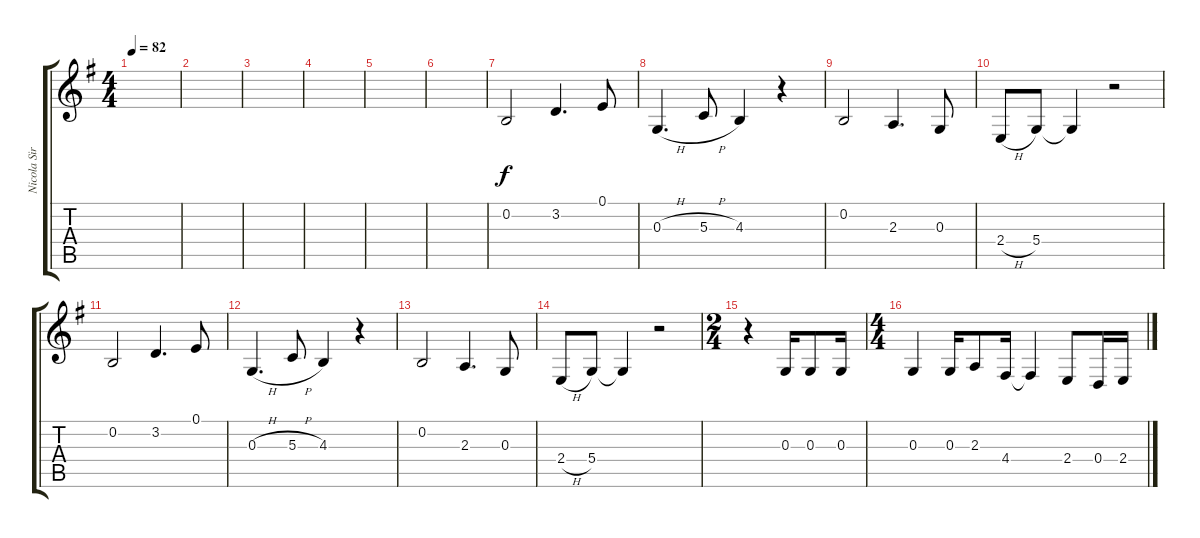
\track ("Nicola Sirkis (voix)" "Nicola Sir") {instrument bassoon}
\staff {score tabs}
\tuning (E4 B3 G3 D3 A2 E2) {hide}
\ts (4 4)
\tempo 82
\clef g2
\ks g
|
|
|
|
|
|
0.2.2 3.2.4{d} 0.1.8 |
0.3{h}.4{d} 5.3{h}.8 4.3.4 r.4 |
0.2.2 2.3.4{d} 0.3.8 |
2.4{h}.8 5.4.8 5.4{t}.4 r.2 |
0.2.2 3.2.4{d} 0.1.8 |
0.3{h}.4{d} 5.3{h}.8 4.3.4 r.4 |
0.2.2 2.3.4{d} 0.3.8 |
2.4{h}.8 5.4.8 5.4{t}.4 r.2 |
\ts (2 4)
r.4 0.3.16{dy f} 0.3.8 0.3.16 |
\ts (4 4)
0.3.4 0.3.16 2.3.8 4.4.16 4.4{t}.4 2.4.8 0.4.16 2.4.16
